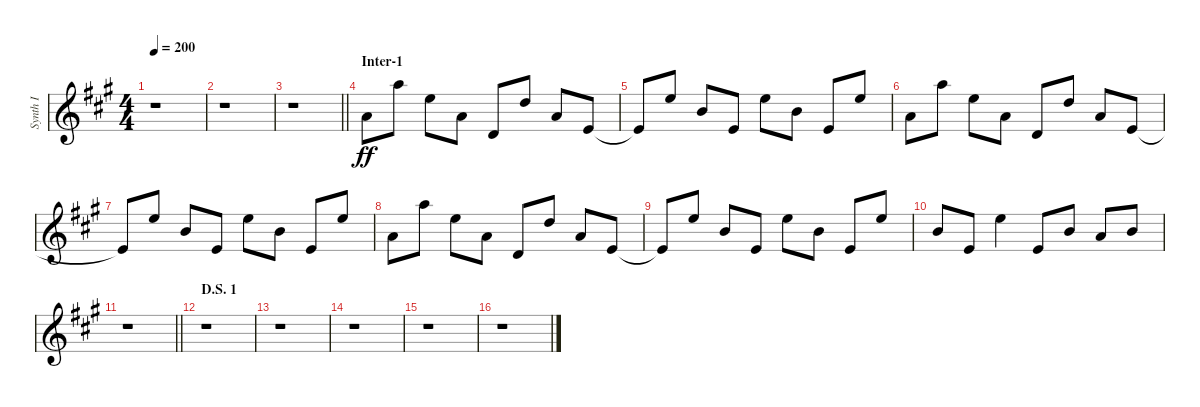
\track ("Synth I" "Synth I") {instrument lead2sawtooth}
\staff {score}
\tuning (E4 B3 G3 D3 A2 E2 B1) {hide}
\ts (4 4)
\tempo 200
\clef g2
\ks a
r.1{dy ff} |
r.1 |
\barLineRight lightlight
r.1 |
\section ("" "Inter-1")
5.1.8 17.1.8 12.1.8 5.1.8 3.2.8 10.1.8 5.1.8 0.1.8 |
0.1{t}.8 12.1.8 7.1.8 0.1.8 12.1.8 7.1.8 0.1.8 12.1.8 |
5.1.8 17.1.8 12.1.8 5.1.8 3.2.8 10.1.8 5.1.8 0.1.8 |
0.1{t}.8 12.1.8 7.1.8 0.1.8 12.1.8 7.1.8 0.1.8 12.1.8 |
5.1.8 17.1.8 12.1.8 5.1.8 3.2.8 10.1.8 5.1.8 0.1.8 |
0.1{t}.8 12.1.8 7.1.8 0.1.8 12.1.8 7.1.8 0.1.8 12.1.8 |
7.1.8 0.1.8 12.1.4 0.1.8 7.1.8 5.1.8 7.1.8 |
\barLineRight lightlight
r.1 |
\section ("" "D.S. 1")
r.1 |
r.1 |
r.1 |
r.1 |
r.1
